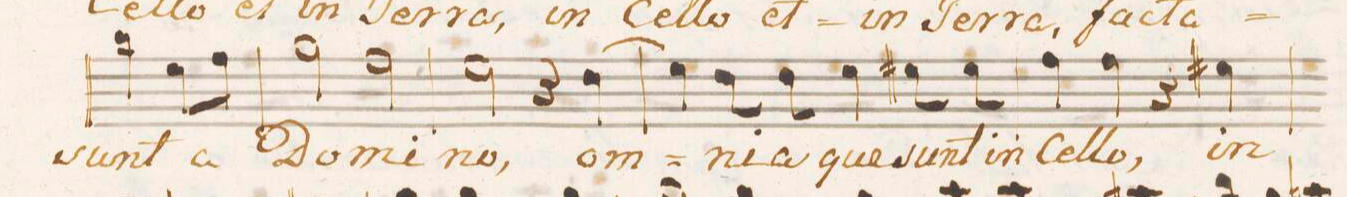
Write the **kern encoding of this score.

**kern	**text
*I"Soprano.	*
*clefC1	*
*k[]	*
*met(C.)	*
*M4/4	*
4gg\	sunt
8cc\L	a
8dd\J	.
=30	=30
2ee\	Do-
2dd\	-mi-
=31	=31
2cc\	-no,
4r	.
(>4b\	om-
=32	=32
4cc\)	.
8b\	-ni-
8b\	-a
4cc\	que
8cc#X\	sunt
8cc#\	in
=33	=33
4dd\	Cel-
4dd\	-lo,
4r	.
4cc#X\	in
=34	=34
*-	*-
